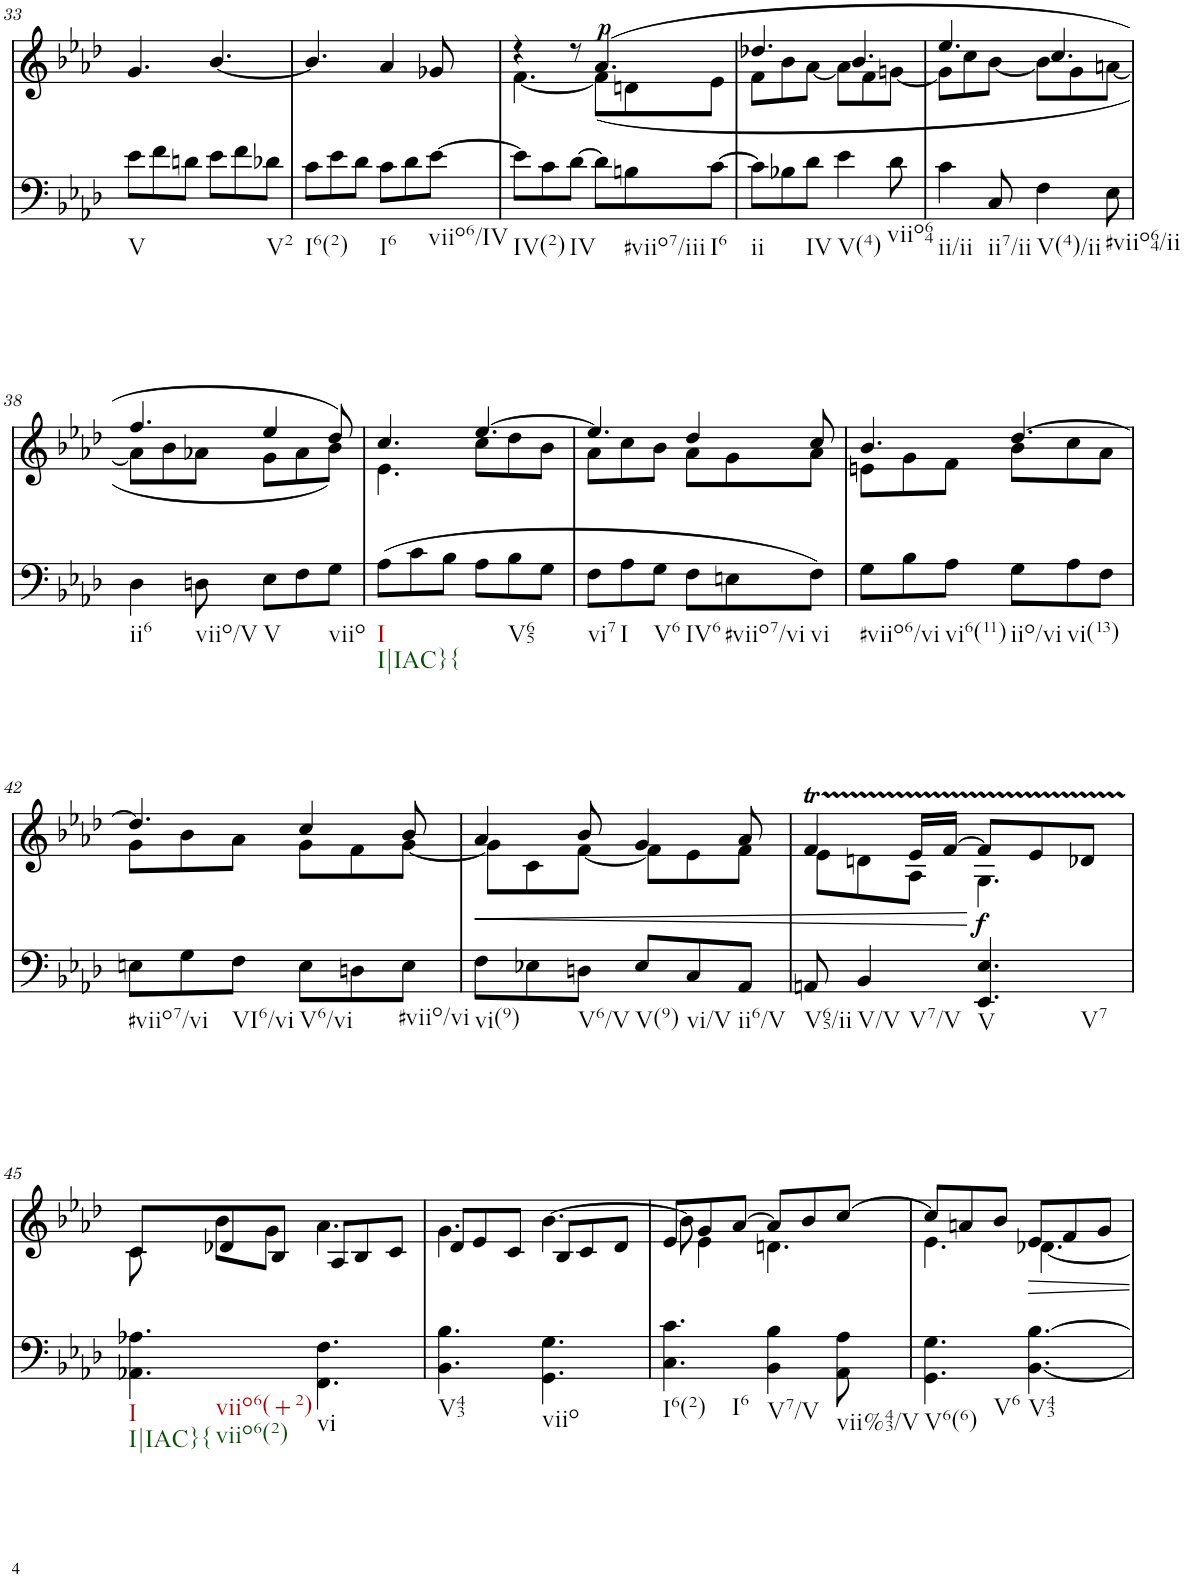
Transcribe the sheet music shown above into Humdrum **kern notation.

**kern	**kern	**text	**dynam
*part2	*part1	*part1	*part1
*staff2	*staff1	*staff1	*staff1
*I"Piano	*I"Piano	*	*
*I'Pno	*I'Pno	*	*
!!LO:PB:g=z
*clefF4	*clefG2	*	*
*k[b-e-a-d-]	*k[b-e-a-d-]	*	*
*M6/8	*M6/8	*	*
=33	=33	=33	=33
!LO:TX:b:t=V	!	!	!
8e-\L	4.g/	.	.
8f\	.	.	.
8dn\J	.	.	.
8e-\L	[4.b-/	.	.
8f\	.	.	.
!LO:TX:b:t=V2	!	!	!
8d-X\J	.	.	.
=34	=34	=34	=34
!LO:TX:b:t=I6(2)	!	!	!
8c\L	4.b-/]	.	.
8e-\	.	.	.
8d-\J	.	.	.
!LO:TX:b:t=I6	!	!	!
8c\L	4a-/	.	.
8d-\	.	.	.
!LO:TX:b:t=viio6/IV	!	!	!
[8e-\J	8g-X/	.	.
=35	=35	=35	=35
*	*^	*	*
!LO:TX:b:t=IV(2)	!	!	!	!
8e-\L]	4r	[4.f\	.	.
8c\	.	.	.	.
!LO:TX:b:t=IV	!	!	!	!
[8d-\J	8r	.	.	.
!	!	!	!LO:LY:a	!
8d-\L]	(4.a-/	(8f\L]	.	.
!LO:TX:b:t=#viio7/iii	!	!	!	!
8Bn\	.	8dn\	.	.
!LO:TX:b:t=I6	!	!	!	!
[8c\J	.	8e-\J	.	.
=36	=36	=36	=36	=36
!LO:TX:b:t=ii	!	!	!	!
8c\L]	4.dd-X/	8f\L	.	.
8B-X\	.	8b-\	.	.
!LO:TX:b:t=IV	!	!	!	!
8d-\J	.	[8a-\J	.	.
!LO:TX:b:t=V(4)	!	!	!	!
4e-\	4.b-/	8a-\L]	.	.
.	.	8f\	.	.
!LO:TX:b:t=viio64	!	!	!	!
8d-\	.	[8gn\J	.	.
=37	=37	=37	=37	=37
!LO:TX:b:t=ii/ii	!	!	!	!
4c\	4.ee-/	8g\L]	.	.
.	.	8cc\	.	.
!LO:TX:b:t=ii7/ii	!	!	!	!
8C/	.	[8b-\J	.	.
!LO:TX:b:t=V(4)/ii	!	!	!	!
4F\	4.cc/	8b-\L]	.	.
.	.	8g\	.	.
!LO:TX:b:t=#viio64/ii	!	!	!	!
8E-\	.	[8an\J	.	.
!!LO:LB:g=z	!!
=38	=38	=38	=38	=38
!LO:TX:b:t=ii6	!	!	!	!
4D-\	4.ff/	8a\L]	.	.
.	.	8b-\	.	.
!LO:TX:b:t=viio/V	!	!	!	!
8Dn\	.	8a-X\J	.	.
!LO:TX:b:t=V	!	!	!	!
8E-\L	4ee-/	8g\L	.	.
8F\	.	8a-\	.	.
!LO:TX:b:t=viio	!	!	!	!
8G\J	8dd-/)	8b-\J)	.	.
=39	=39	=39	=39	=39
!LO:TX:b:t=I	!	!	!	!
!LO:TX:b:t=I|IAC}{	!	!	!	!
(8A-\L	4.cc/	4.e-\	.	.
8c\	.	.	.	.
8B-\J	.	.	.	.
8A-\L	[4.ee-/	8cc\L	.	.
!LO:TX:b:t=V65	!	!	!	!
8B-\	.	8dd-\	.	.
8G\J	.	8b-\J	.	.
=40	=40	=40	=40	=40
!LO:TX:b:t=vi7	!	!	!	!
8F\L	4.ee-/]	8a-\L	.	.
!LO:TX:b:t=I	!	!	!	!
8A-\	.	8cc\	.	.
!LO:TX:b:t=V6	!	!	!	!
8G\J	.	8b-\J	.	.
!LO:TX:b:t=IV6	!	!	!	!
8F\L	4dd-/	8a-\L	.	.
!LO:TX:b:t=#viio7/vi	!	!	!	!
8En\	.	8g\	.	.
!LO:TX:b:t=vi	!	!	!	!
8F\J)	8cc/	8a-\J	.	.
=41	=41	=41	=41	=41
!LO:TX:b:t=#viio6/vi	!	!	!	!
8G\L	4.b-/	8en\L	.	.
8B-\	.	8g\	.	.
!LO:TX:b:t=vi6(11)	!	!	!	!
8A-\J	.	8f\J	.	.
!LO:TX:b:t=iio/vi	!	!	!	!
8G\L	[4.dd-/	8b-\L	.	.
!LO:TX:b:t=vi(13)	!	!	!	!
8A-\	.	8cc\	.	.
8F\J	.	8a-\J	.	.
!!LO:LB:g=z	!!
=42	=42	=42	=42	=42
!LO:TX:b:t=#viio7/vi	!	!	!	!
8En\L	4.dd-/]	8g\L	.	.
8G\	.	8b-\	.	.
!LO:TX:b:t=VI6/vi	!	!	!	!
8F\J	.	8a-\J	.	.
!LO:TX:b:t=V6/vi	!	!	!	!
8E\L	4cc/	8g\L	.	.
8Dn\	.	8f\	.	.
!LO:TX:b:t=#viio/vi	!	!	!	!
8E\J	8b-/	[8g\J	.	.
=43	=43	=43	=43	=43
!LO:TX:b:t=vi(9)	!	!	!	!
8F\L	4a-/	8g\L]	.	.
8E-X\	.	8c\	.	.
!LO:TX:b:t=V6/V	!	!	!	!
8Dn\J	8b-/	[8f\J	.	.
!LO:TX:b:t=V(9)	!	!	!	!
8E-/L	4g/	8f\L]	.	.
!LO:TX:b:t=vi/V	!	!	!	!
8C/	.	8e-\	.	.
!LO:TX:b:t=ii6/V	!	!	!	!
8AA-/J	8a-/	8f\J	.	.
=44	=44	=44	=44	=44
!LO:TX:b:t=V65/ii	!	!	!	!
8AAn/	4fT/	8e-\L	.	.
!LO:TX:b:t=V/V	!	!	!	!
!LO:TX:b:t=V7/V	!	!	!	!
4BB-/	.	8dn\	.	.
.	16e-/LL	8A-\J	.	.
.	[16f/JJ	.	.	.
!LO:TX:b:t=V	!	!	!	!
!LO:TX:b:t=V7	!	!	!	!
!	!	!	!	!LO:DY:b
4.EE-/ 4.E-/	8f/L]	4.G\	.	f
.	8e-/	.	.	.
.	8d-XTTT/J	.	.	.
!!LO:LB:g=z	!!
=45	=45	=45	=45	=45
!LO:TX:b:t=I	!	!	!	!
!LO:TX:b:t=I|IAC}{	!	!	!	!
!LO:TX:b:t=viio6(+2)	!	!	!	!
!LO:TX:b:t=viio6(2)	!	!	!	!
4.AA-X\ 4.A-X\	8c\	8c/L	.	.
.	8b-\L	8d-X/	.	.
.	8g\J	8B-/J	.	.
!LO:TX:b:t=vi	!	!	!	!
4.FF\ 4.F\	4.a-\	8A-/L	.	.
.	.	8B-/	.	.
.	.	8c/J	.	.
=46	=46	=46	=46	=46
!LO:TX:b:t=V43	!	!	!	!
4.BB-\ 4.B-\	4.g\	8d-/L	.	.
.	.	8e-/	.	.
.	.	8c/J	.	.
!LO:TX:b:t=viio	!	!	!	!
4.GG\ 4.G\	[>4.b-\	8B-/L	.	.
.	.	8c/	.	.
.	.	8d-/J	.	.
=47	=47	=47	=47	=47
!LO:TX:b:t=I6(2)	!	!	!	!
!LO:TX:b:t=I6	!	!	!	!
4.C\ 4.c\	8e-/L	8b-\]	.	.
.	8g/	4e-\	.	.
.	[8a-/J	.	.	.
!LO:TX:b:t=V7/V	!	!	!	!
4BB-\ 4B-\	8a-/L]	4.dn\	.	.
.	8b-/	.	.	.
!LO:TX:b:t=vii%43/V	!	!	!	!
8AA-\ 8A-\	[8cc/J	.	.	.
=48	=48	=48	=48	=48
!LO:TX:b:t=V6(6)	!	!	!	!
!LO:TX:b:t=V6	!	!	!	!
4.GG\ 4.G\	8cc/L]	4.e-\	.	.
.	8an/	.	.	.
.	8b-/J	.	.	.
!LO:TX:b:t=V43	!	!	!	!
[4.BB-\ [4.B-\	8e-/L	[4.d-X\	.	.
.	8f/	.	.	.
.	8g/J	.	.	.
*	*v	*v	*	*
=	=	=	=
*-	*-	*-	*-
